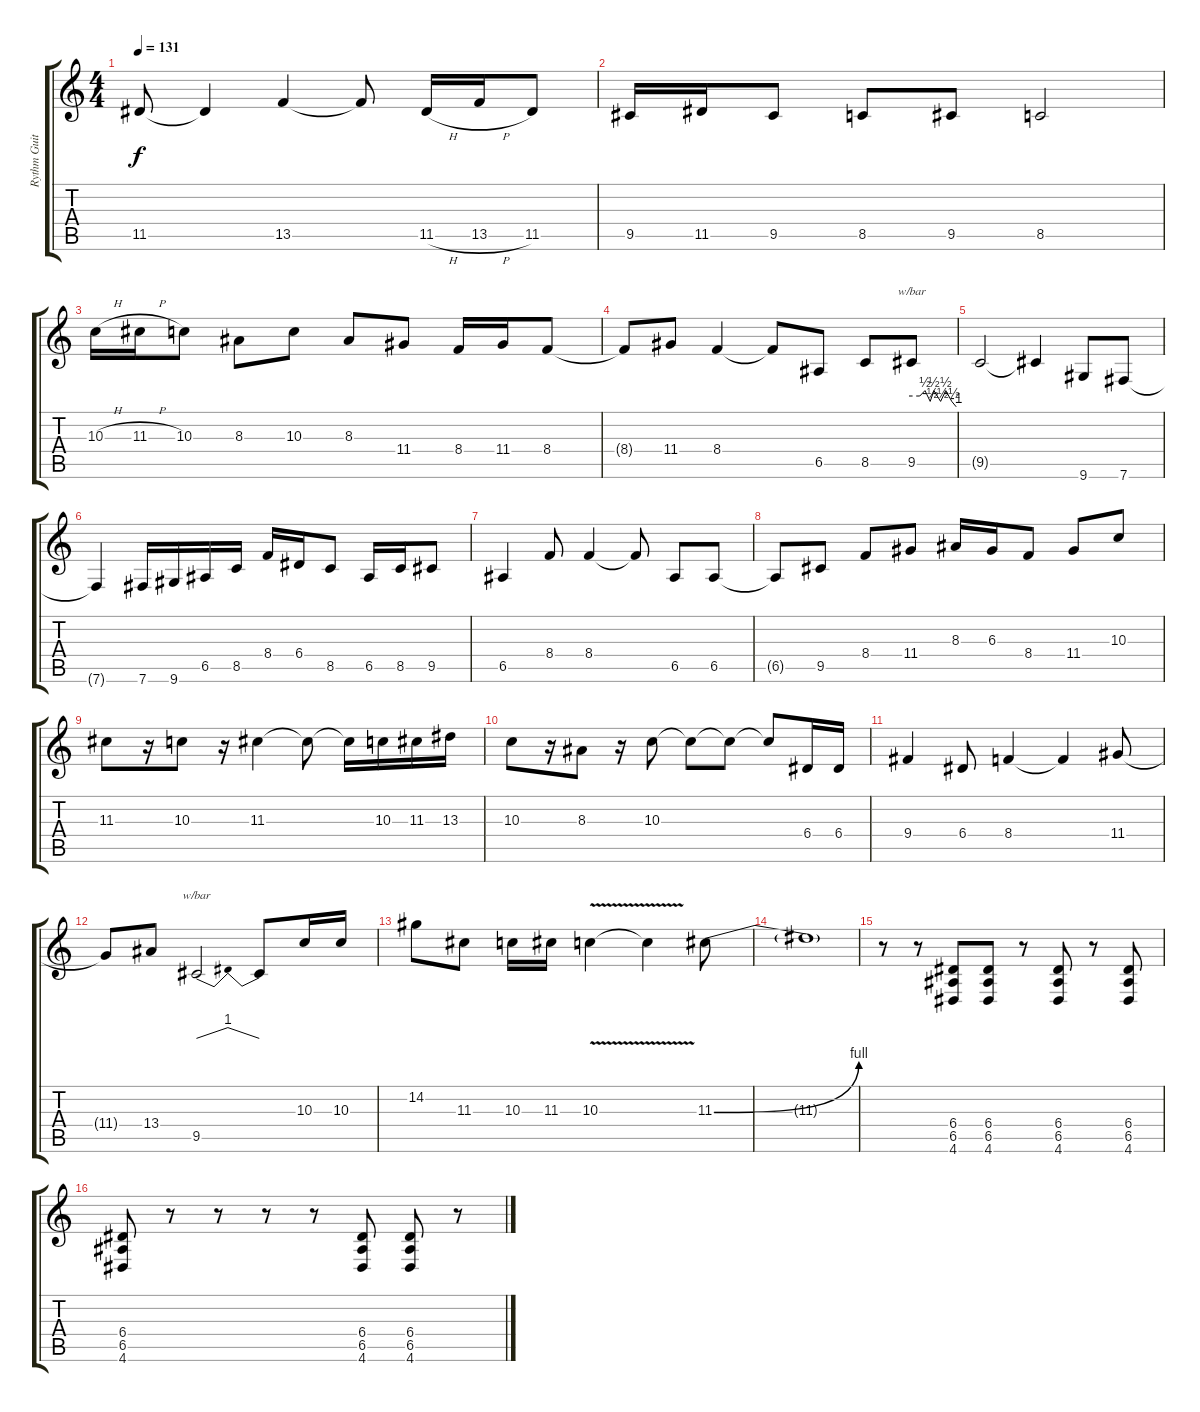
\track ("Rythm Guitar 1" "Rythm Guit") {instrument distortionguitar}
\staff {score tabs}
\tuning (B3 Gb3 D3 A2 E2 B1) {hide}
\ts (4 4)
\tempo 131
\clef g2
\ks c
11.5.8{dy f} 11.5{t}.4 13.5.4 13.5{t}.8 11.5{h}.16 13.5{h}.16 11.5.8 |
9.5.16 11.5.16 9.5.8 8.5.8 9.5.8 8.5.2 |
10.3{h}.16 11.3{h}.16 10.3.8 8.3.8 10.3.8 8.3.8 11.4.8 8.4.16 11.4.16 8.4.8 |
8.4{t}.8 11.4.8 8.4.4 8.4{t}.8 6.5.8 8.5.8 9.5.8{tbe (custom default 0 0 11 0 18 2 25 -2 30 2 39 -2 46 2 54 -2 60 -4)} |
9.5{t}.2 9.5{t}.4 9.6.8 7.6.8 |
7.6{t}.4 7.6.16 9.6.16 6.5.16 8.5.16 8.4.16 6.4.16 8.5.8 6.5.16 8.5.16 9.5.8 |
6.5.4 8.4.8 8.4.4 8.4{t}.8 6.5.8 6.5.8 |
6.5{t}.8 9.5.8 8.4.8 11.4.8 8.3.16 6.3.16 8.4.8 11.4.8 10.3.8 |
11.3.8 r.16 10.3.8 r.16 11.3.4 11.3{t}.8 11.3{t}.16 10.3.16 11.3.16 13.3.16 |
10.3.8 r.16 8.3.8 r.16 10.3.8 10.3{t}.8 10.3{t}.8 10.3{t}.8 6.4.16 6.4.16 |
9.4.4 6.4.8 8.4.4 8.4{t}.4 11.4.8 |
11.4{t}.8 13.4.8 9.5.2{tbe (dip default 0 0 45 4 58 4 60 0)} 9.5{t}.8 10.3.16 10.3.16 |
14.2.8 11.3.8 10.3.16 11.3.16 10.3{v}.4 10.3{t}.4 11.3{be (bend 0 0 60 4)}.8 |
11.3{t}.1 |
r.8{volume 14 balance 8 instrument distortionguitar} r.8 (6.4 6.5 4.6).8 (6.4 6.5 4.6).8 r.8 (6.4 6.5 4.6).8 r.8 (6.4 6.5 4.6).8 |
(6.4 6.5 4.6).8 r.8 r.8 r.8 r.8 (6.4 6.5 4.6).8 (6.4 6.5 4.6).8 r.8
